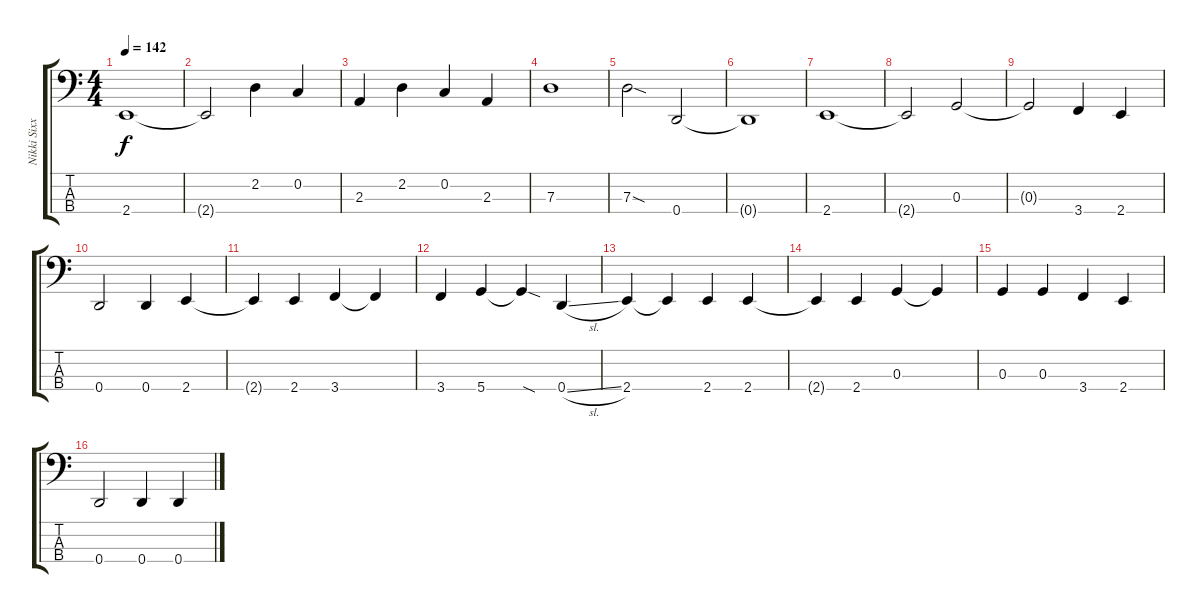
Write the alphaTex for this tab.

\track ("Nikki Sixx" "Nikki Sixx") {instrument electricbasspick}
\staff {score tabs}
\tuning (F2 C2 G1 D1) {hide}
\ts (4 4)
\tempo 142
\clef f4
\ks c
2.4.1{dy f} |
2.4{t}.2 2.2.4 0.2.4 |
2.3.4 2.2.4 0.2.4 2.3.4 |
7.3.1 |
7.3{sod}.2 0.4.2 |
0.4{t}.1 |
2.4.1 |
2.4{t}.2 0.3.2 |
0.3{t}.2 3.4.4 2.4.4 |
0.4.2 0.4.4 2.4.4 |
2.4{t}.4 2.4.4 3.4.4 3.4{t}.4 |
3.4.4 5.4.4 5.4{sod t}.4 0.4{sl}.4 |
2.4.4 2.4{t}.4 2.4.4 2.4.4 |
2.4{t}.4 2.4.4 0.3.4 0.3{t}.4 |
0.3.4 0.3.4 3.4.4 2.4.4 |
0.4.2 0.4.4 0.4.4
